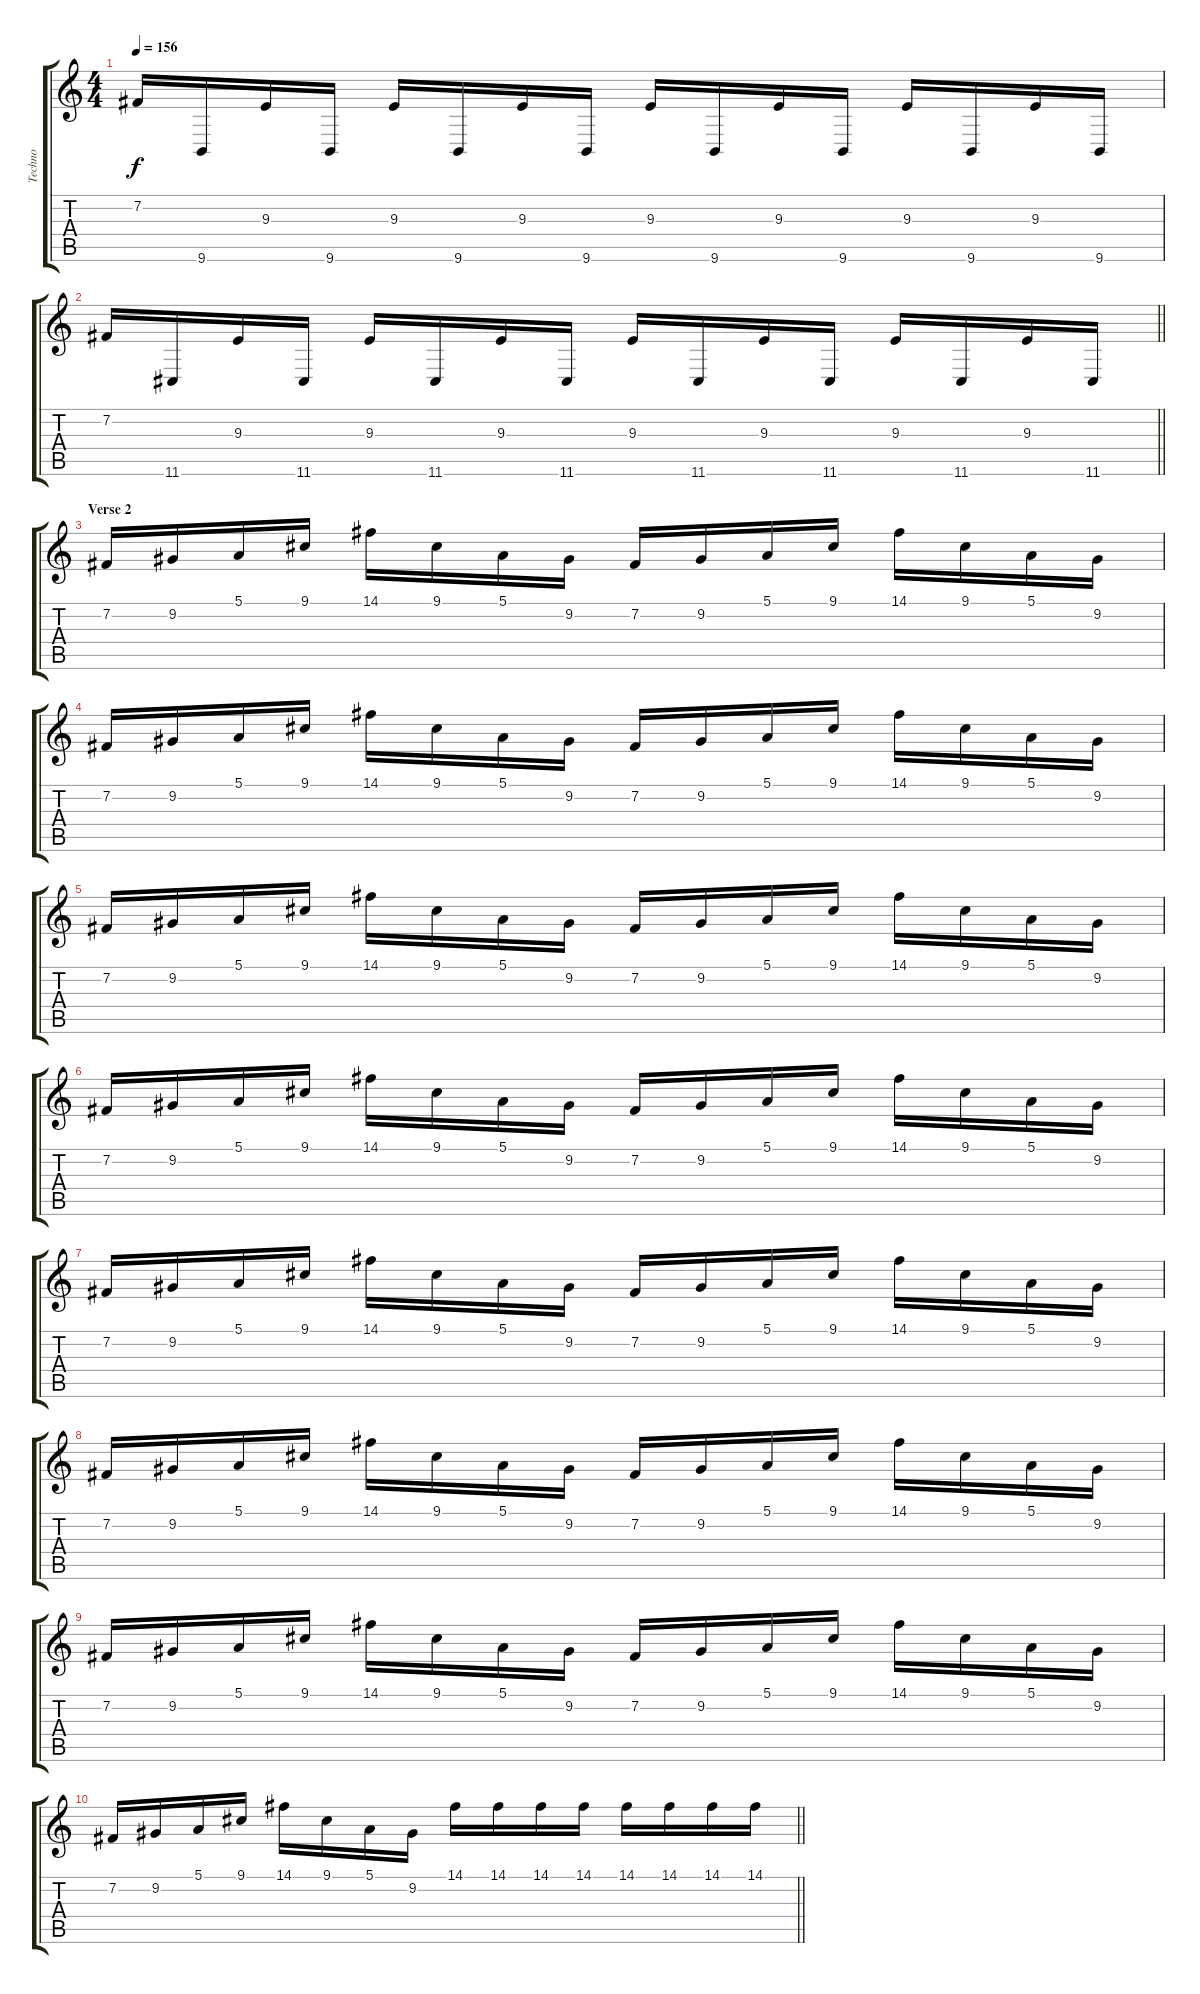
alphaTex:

\track ("Techno" "Techno") {instrument lead2sawtooth}
\staff {score tabs}
\tuning (E4 B3 G3 D3 A2 D2) {hide}
\ts (4 4)
\tempo 156
\clef g2
\ks c
7.2.16{dy f} 9.6.16 9.3.16 9.6.16 9.3.16 9.6.16 9.3.16 9.6.16 9.3.16 9.6.16 9.3.16 9.6.16 9.3.16 9.6.16 9.3.16 9.6.16 |
\barLineRight lightlight
7.2.16 11.6.16 9.3.16 11.6.16 9.3.16 11.6.16 9.3.16 11.6.16 9.3.16 11.6.16 9.3.16 11.6.16 9.3.16 11.6.16 9.3.16 11.6.16 |
\section ("" "Verse 2")
7.2.16 9.2.16 5.1.16 9.1.16 14.1.16 9.1.16 5.1.16 9.2.16 7.2.16 9.2.16 5.1.16 9.1.16 14.1.16 9.1.16 5.1.16 9.2.16 |
7.2.16 9.2.16 5.1.16 9.1.16 14.1.16 9.1.16 5.1.16 9.2.16 7.2.16 9.2.16 5.1.16 9.1.16 14.1.16 9.1.16 5.1.16 9.2.16 |
7.2.16 9.2.16 5.1.16 9.1.16 14.1.16 9.1.16 5.1.16 9.2.16 7.2.16 9.2.16 5.1.16 9.1.16 14.1.16 9.1.16 5.1.16 9.2.16 |
7.2.16 9.2.16 5.1.16 9.1.16 14.1.16 9.1.16 5.1.16 9.2.16 7.2.16 9.2.16 5.1.16 9.1.16 14.1.16 9.1.16 5.1.16 9.2.16 |
7.2.16 9.2.16 5.1.16 9.1.16 14.1.16 9.1.16 5.1.16 9.2.16 7.2.16 9.2.16 5.1.16 9.1.16 14.1.16 9.1.16 5.1.16 9.2.16 |
7.2.16 9.2.16 5.1.16 9.1.16 14.1.16 9.1.16 5.1.16 9.2.16 7.2.16 9.2.16 5.1.16 9.1.16 14.1.16 9.1.16 5.1.16 9.2.16 |
7.2.16 9.2.16 5.1.16 9.1.16 14.1.16 9.1.16 5.1.16 9.2.16 7.2.16 9.2.16 5.1.16 9.1.16 14.1.16 9.1.16 5.1.16 9.2.16 |
\barLineRight lightlight
7.2.16 9.2.16 5.1.16 9.1.16 14.1.16 9.1.16 5.1.16 9.2.16 14.1.16 14.1.16 14.1.16 14.1.16 14.1.16 14.1.16 14.1.16 14.1.16
